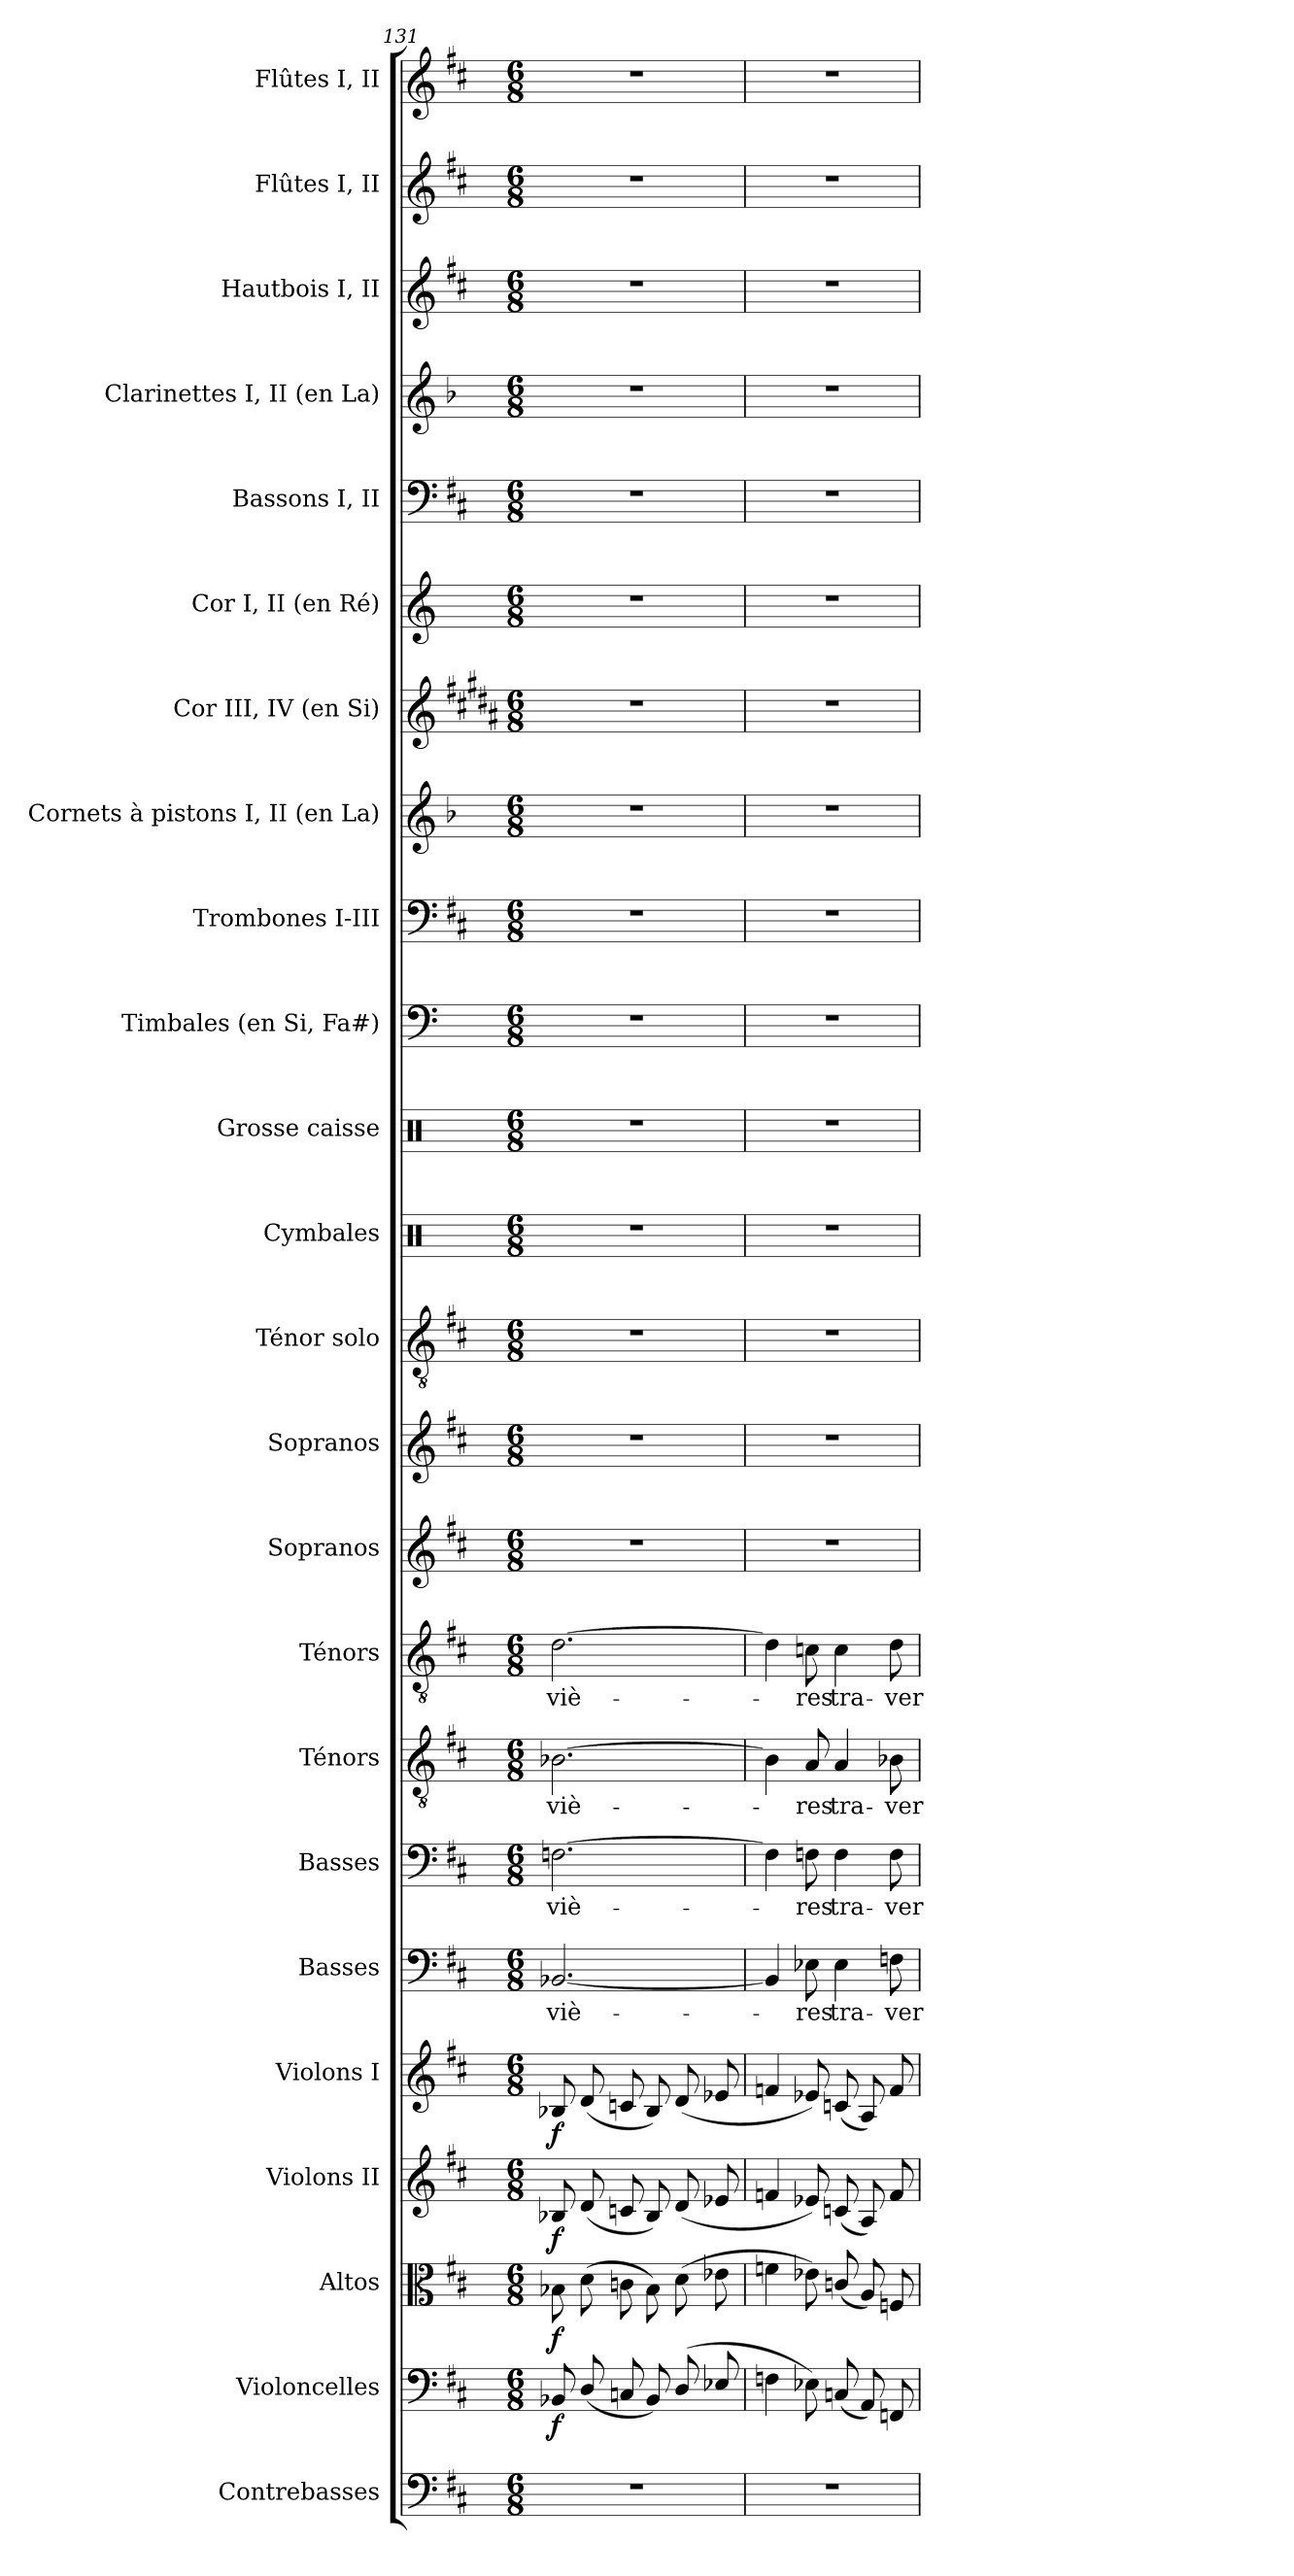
**kern	**kern	**dynam	**kern	**dynam	**kern	**dynam	**kern	**dynam	**kern	**text	**kern	**text	**kern	**text	**kern	**text	**kern	**kern	**kern	**kern	**kern	**kern	**kern	**kern	**kern	**kern	**kern	**kern	**kern	**kern	**kern
*part24	*part23	*part23	*part22	*part22	*part21	*part21	*part20	*part20	*part19	*part19	*part18	*part18	*part17	*part17	*part16	*part16	*part15	*part14	*part13	*part12	*part11	*part10	*part9	*part8	*part7	*part6	*part5	*part4	*part3	*part2	*part1
*staff24	*staff23	*staff23	*staff22	*staff22	*staff21	*staff21	*staff20	*staff20	*staff19	*staff19	*staff18	*staff18	*staff17	*staff17	*staff16	*staff16	*staff15	*staff14	*staff13	*staff12	*staff11	*staff10	*staff9	*staff8	*staff7	*staff6	*staff5	*staff4	*staff3	*staff2	*staff1
*I"Contrebasses	*I"Violoncelles	*	*I"Altos	*	*I"Violons II	*	*I"Violons I	*	*I"Basses	*	*I"Basses	*	*I"Ténors	*	*I"Ténors	*	*I"Sopranos	*I"Sopranos	*I"Ténor solo	*I"Cymbales	*I"Grosse caisse	*I"Timbales (en Si, Fa#)	*I"Trombones I-III	*I"Cornets à pistons I, II (en La)	*I"Cor III, IV (en Si)	*I"Cor I, II (en Ré)	*I"Bassons I, II	*I"Clarinettes I, II (en La)	*I"Hautbois I, II	*I"Flûtes I, II	*I"Flûtes I, II
*I'Cb.	*I'Vlles	*	*I'Altos	*	*I'Vns II	*	*I'Vns I	*	*I'Basses	*	*I'Basses	*	*I'Tén.	*	*I'Tén.	*	*I'Sopr.	*I'Sopr.	*I'Tén. solo	*I'Cym.	*I'G. c.	*I'Timb.	*I'Trb.	*I'C.à p. (La)	*I'Cor (Si)	*I'Cor (Ré)	*I'Bns	*I'Cl. (La)	*I'Hb.	*I'Fl.	*I'Fl.
*clefF4	*clefF4	*	*clefC3	*	*clefG2	*	*clefG2	*	*clefF4	*	*clefF4	*	*clefGv2	*	*clefGv2	*	*clefG2	*clefG2	*clefGv2	*clefX	*clefX	*clefF4	*clefF4	*clefG2	*clefG2	*clefG2	*clefF4	*clefG2	*clefG2	*clefG2	*clefG2
*ITrd7c12	*	*	*	*	*	*	*	*	*	*	*	*	*ITrd7c12	*	*ITrd7c12	*	*	*	*ITrd7c12	*	*	*	*	*ITrd2c3	*ITrd8c13	*ITrd6c10	*	*ITrd2c3	*	*	*
*k[f#c#]	*k[f#c#]	*	*k[f#c#]	*	*k[f#c#]	*	*k[f#c#]	*	*k[f#c#]	*	*k[f#c#]	*	*k[f#c#]	*	*k[f#c#]	*	*k[f#c#]	*k[f#c#]	*k[f#c#]	*k[]	*k[]	*k[]	*k[f#c#]	*k[f#c#]	*k[f#c#g#d#a#]	*k[f#c#]	*k[f#c#]	*k[f#c#]	*k[f#c#]	*k[f#c#]	*k[f#c#]
*D:	*D:	*	*D:	*	*D:	*	*D:	*	*D:	*	*D:	*	*D:	*	*D:	*	*D:	*D:	*D:	*C:	*C:	*C:	*D:	*D:	*B:	*D:	*D:	*D:	*D:	*D:	*D:
*M6/8	*M6/8	*	*M6/8	*	*M6/8	*	*M6/8	*	*M6/8	*	*M6/8	*	*M6/8	*	*M6/8	*	*M6/8	*M6/8	*M6/8	*M6/8	*M6/8	*M6/8	*M6/8	*M6/8	*M6/8	*M6/8	*M6/8	*M6/8	*M6/8	*M6/8	*M6/8
=131	=131	=131	=131	=131	=131	=131	=131	=131	=131	=131	=131	=131	=131	=131	=131	=131	=131	=131	=131	=131	=131	=131	=131	=131	=131	=131	=131	=131	=131	=131	=131
!LO:N:vis=1	!	!	!	!	!	!	!	!	!	!	!	!	!	!	!	!	!	!	!	!	!	!	!	!	!	!	!	!	!	!	!
!	!	!	!	!	!	!	!	!	!	!LO:LY:b:color=#000000	!	!	!	!	!	!	!	!	!	!	!	!	!	!	!	!	!	!	!	!	!
!	!	!	!	!	!	!	!	!	!	!	!	!LO:LY:b:color=#000000	!	!	!	!	!	!	!	!	!	!	!	!	!	!	!	!	!	!	!
!	!	!	!	!	!	!	!	!	!	!	!	!	!	!LO:LY:b:color=#000000	!	!	!	!	!	!	!	!	!	!	!	!	!	!	!	!	!
!	!	!	!	!	!	!	!	!	!	!	!	!	!	!	!	!LO:LY:b:color=#000000	!LO:N:vis=1	!LO:N:vis=1	!LO:N:vis=1	!LO:N:vis=1	!LO:N:vis=1	!LO:N:vis=1	!LO:N:vis=1	!LO:N:vis=1	!LO:N:vis=1	!LO:N:vis=1	!LO:N:vis=1	!LO:N:vis=1	!LO:N:vis=1	!LO:N:vis=1	!LO:N:vis=1
2.r	8BB-Xi/	f	8B-Xi\	f	8B-Xi/	f	8B-Xi/	f	[<2.BB-Xi/	-viè-	[>2.Fni\	-viè-	[>2.BB-Xi\	-viè-	[>2.Di\	-viè-	2.r	2.r	2.r	2.r	2.r	2.r	2.r	2.r	2.r	2.r	2.r	2.r	2.r	2.r	2.r
.	(8Di/	.	(8di\	.	(8di/	.	(8di/	.	.	.	.	.	.	.	.	.	.	.	.	.	.	.	.	.	.	.	.	.	.	.	.
.	8Cni/	.	8cni\	.	8cni/	.	8cni/	.	.	.	.	.	.	.	.	.	.	.	.	.	.	.	.	.	.	.	.	.	.	.	.
.	8BB-i/)	.	8B-i\)	.	8B-i/)	.	8B-i/)	.	.	.	.	.	.	.	.	.	.	.	.	.	.	.	.	.	.	.	.	.	.	.	.
.	(8Di/	.	(8di\	.	(8di/	.	(8di/	.	.	.	.	.	.	.	.	.	.	.	.	.	.	.	.	.	.	.	.	.	.	.	.
.	8E-Xi/	.	8e-Xi\	.	8e-Xi/	.	8e-Xi/	.	.	.	.	.	.	.	.	.	.	.	.	.	.	.	.	.	.	.	.	.	.	.	.
=132	=132	=132	=132	=132	=132	=132	=132	=132	=132	=132	=132	=132	=132	=132	=132	=132	=132	=132	=132	=132	=132	=132	=132	=132	=132	=132	=132	=132	=132	=132	=132
!LO:N:vis=1	!	!	!	!	!	!	!	!	!	!	!	!	!	!	!	!	!LO:N:vis=1	!LO:N:vis=1	!LO:N:vis=1	!LO:N:vis=1	!LO:N:vis=1	!LO:N:vis=1	!LO:N:vis=1	!LO:N:vis=1	!LO:N:vis=1	!LO:N:vis=1	!LO:N:vis=1	!LO:N:vis=1	!LO:N:vis=1	!LO:N:vis=1	!LO:N:vis=1
2.r	4Fni\	.	4fni\	.	4fni/	.	4fni/	.	4BB-i/]	.	4Fi\]	.	4BB-i\]	.	4Di\]	.	2.r	2.r	2.r	2.r	2.r	2.r	2.r	2.r	2.r	2.r	2.r	2.r	2.r	2.r	2.r
!	!	!	!	!	!	!	!	!	!	!LO:LY:b:color=#000000	!	!	!	!	!	!	!	!	!	!	!	!	!	!	!	!	!	!	!	!	!
!	!	!	!	!	!	!	!	!	!	!	!	!LO:LY:b:color=#000000	!	!	!	!	!	!	!	!	!	!	!	!	!	!	!	!	!	!	!
!	!	!	!	!	!	!	!	!	!	!	!	!	!	!LO:LY:b:color=#000000	!	!	!	!	!	!	!	!	!	!	!	!	!	!	!	!	!
!	!	!	!	!	!	!	!	!	!	!	!	!	!	!	!	!LO:LY:b:color=#000000	!	!	!	!	!	!	!	!	!	!	!	!	!	!	!
.	8E-Xi\)	.	8e-Xi\)	.	8e-Xi/)	.	8e-Xi/)	.	8E-Xi\	-res	8Fni\	-res	8AAi/	-res	8Cni\	-res	.	.	.	.	.	.	.	.	.	.	.	.	.	.	.
!	!	!	!	!	!	!	!	!	!	!LO:LY:b:color=#000000	!	!	!	!	!	!	!	!	!	!	!	!	!	!	!	!	!	!	!	!	!
!	!	!	!	!	!	!	!	!	!	!	!	!LO:LY:b:color=#000000	!	!	!	!	!	!	!	!	!	!	!	!	!	!	!	!	!	!	!
!	!	!	!	!	!	!	!	!	!	!	!	!	!	!LO:LY:b:color=#000000	!	!	!	!	!	!	!	!	!	!	!	!	!	!	!	!	!
!	!	!	!	!	!	!	!	!	!	!	!	!	!	!	!	!LO:LY:b:color=#000000	!	!	!	!	!	!	!	!	!	!	!	!	!	!	!
.	(8Cni/	.	(8cni/	.	(8cni/	.	(8cni/	.	4E-i\	tra-	4Fi\	tra-	4AAi/	tra-	4Ci\	tra-	.	.	.	.	.	.	.	.	.	.	.	.	.	.	.
.	8AAi/)	.	8Ai/)	.	8Ai/)	.	8Ai/)	.	.	.	.	.	.	.	.	.	.	.	.	.	.	.	.	.	.	.	.	.	.	.	.
!	!	!	!	!	!	!	!	!	!	!LO:LY:b:color=#000000	!	!	!	!	!	!	!	!	!	!	!	!	!	!	!	!	!	!	!	!	!
!	!	!	!	!	!	!	!	!	!	!	!	!LO:LY:b:color=#000000	!	!	!	!	!	!	!	!	!	!	!	!	!	!	!	!	!	!	!
!	!	!	!	!	!	!	!	!	!	!	!	!	!	!LO:LY:b:color=#000000	!	!	!	!	!	!	!	!	!	!	!	!	!	!	!	!	!
!	!	!	!	!	!	!	!	!	!	!	!	!	!	!	!	!LO:LY:b:color=#000000	!	!	!	!	!	!	!	!	!	!	!	!	!	!	!
.	8FFni/	.	8Fni/	.	8fi/	.	8fi/	.	8Fni\	-ver-	8Fi\	-ver-	8BB-Xi\	-ver-	8Di\	-ver-	.	.	.	.	.	.	.	.	.	.	.	.	.	.	.
=	=	=	=	=	=	=	=	=	=	=	=	=	=	=	=	=	=	=	=	=	=	=	=	=	=	=	=	=	=	=	=
*-	*-	*-	*-	*-	*-	*-	*-	*-	*-	*-	*-	*-	*-	*-	*-	*-	*-	*-	*-	*-	*-	*-	*-	*-	*-	*-	*-	*-	*-	*-	*-
